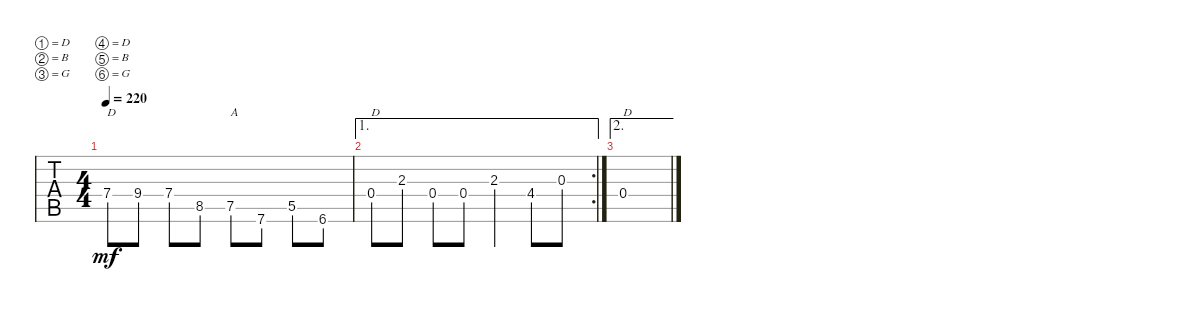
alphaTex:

\defaultSystemsLayout 4
\bracketExtendMode groupsimilarinstruments
\singleTrackTrackNamePolicy hidden
\multiTrackTrackNamePolicy hidden
\otherSystemsTrackNameOrientation horizontal
\track ("Steel Guitar" "S-Gt") {instrument acousticguitarsteel}
\staff {tabs}
\tuning (D4 B3 G3 D3 B2 G2)
\ts (4 4)
\tempo 220
\clef g2
\ks d
7.4.8{txt "D" dy mf} 9.4.8 7.4.8 8.5.8 7.5.8{txt "A"} 7.6.8 5.5.8 6.6.8 |
\ae 1
\rc 2
0.4.8{txt "D"} 2.3.8 0.4.8 0.4.8 2.3.4 4.4.8 0.3.8 |
\ae 2
0.4.1{txt "D"}
